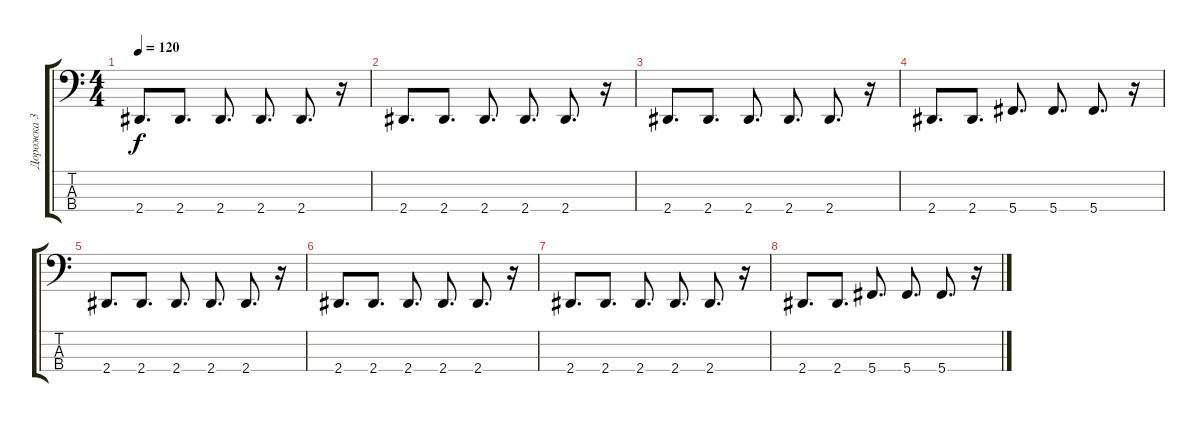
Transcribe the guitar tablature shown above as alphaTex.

\track ("Дорожка 3" "Дорожка 3") {instrument electricbassfinger}
\staff {score tabs}
\tuning (Gb2 Db2 Ab1 Db1) {hide}
\ts (4 4)
\tempo 120
\clef f4
\ks c
2.4.8{d dy f} 2.4.8{d} 2.4.8{d} 2.4.8{d} 2.4.8{d} r.16 |
2.4.8{d} 2.4.8{d} 2.4.8{d} 2.4.8{d} 2.4.8{d} r.16 |
2.4.8{d} 2.4.8{d} 2.4.8{d} 2.4.8{d} 2.4.8{d} r.16 |
2.4.8{d} 2.4.8{d} 5.4.8{d} 5.4.8{d} 5.4.8{d} r.16 |
2.4.8{d} 2.4.8{d} 2.4.8{d} 2.4.8{d} 2.4.8{d} r.16 |
2.4.8{d} 2.4.8{d} 2.4.8{d} 2.4.8{d} 2.4.8{d} r.16 |
2.4.8{d} 2.4.8{d} 2.4.8{d} 2.4.8{d} 2.4.8{d} r.16 |
2.4.8{d} 2.4.8{d} 5.4.8{d} 5.4.8{d} 5.4.8{d} r.16
